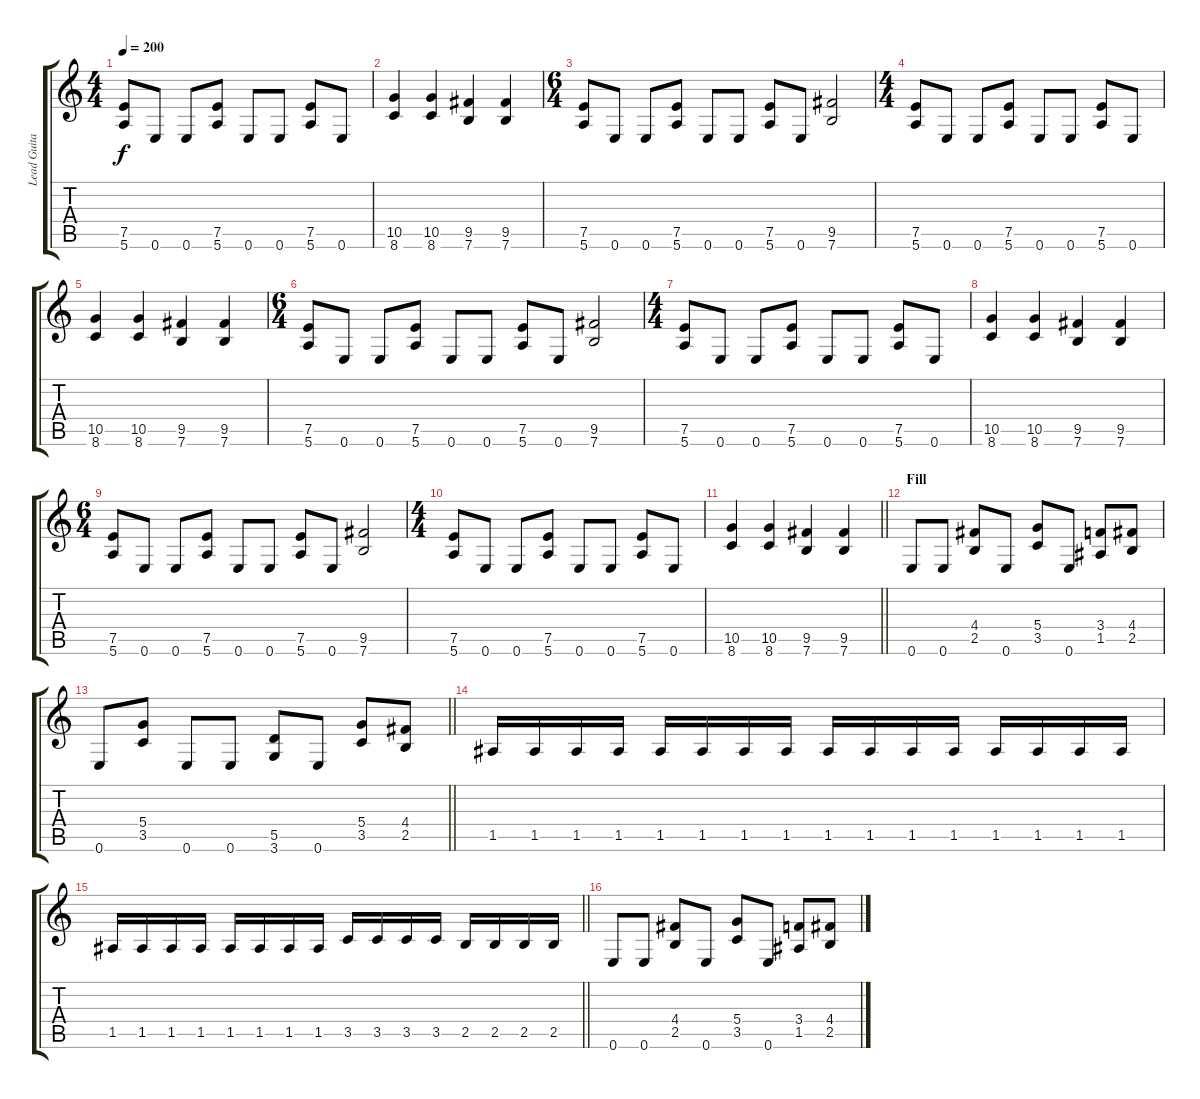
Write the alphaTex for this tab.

\track ("Lead Guitar- Distortion" "Lead Guita") {instrument distortionguitar}
\staff {score tabs}
\tuning (E4 B3 G3 D3 A2 E2) {hide}
\ts (4 4)
\tempo 200
\clef g2
\ks c
(7.5 5.6).8{dy f} 0.6.8 0.6.8 (7.5 5.6).8 0.6.8 0.6.8 (7.5 5.6).8 0.6.8 |
(10.5 8.6).4 (10.5 8.6).4 (9.5 7.6).4 (9.5 7.6).4 |
\ts (6 4)
(7.5 5.6).8 0.6.8 0.6.8 (7.5 5.6).8 0.6.8 0.6.8 (7.5 5.6).8 0.6.8 (9.5 7.6).2 |
\ts (4 4)
(7.5 5.6).8 0.6.8 0.6.8 (7.5 5.6).8 0.6.8 0.6.8 (7.5 5.6).8 0.6.8 |
(10.5 8.6).4 (10.5 8.6).4 (9.5 7.6).4 (9.5 7.6).4 |
\ts (6 4)
(7.5 5.6).8 0.6.8 0.6.8 (7.5 5.6).8 0.6.8 0.6.8 (7.5 5.6).8 0.6.8 (9.5 7.6).2 |
\ts (4 4)
(7.5 5.6).8 0.6.8 0.6.8 (7.5 5.6).8 0.6.8 0.6.8 (7.5 5.6).8 0.6.8 |
(10.5 8.6).4 (10.5 8.6).4 (9.5 7.6).4 (9.5 7.6).4 |
\ts (6 4)
(7.5 5.6).8 0.6.8 0.6.8 (7.5 5.6).8 0.6.8 0.6.8 (7.5 5.6).8 0.6.8 (9.5 7.6).2 |
\ts (4 4)
(7.5 5.6).8 0.6.8 0.6.8 (7.5 5.6).8 0.6.8 0.6.8 (7.5 5.6).8 0.6.8 |
\barLineRight lightlight
(10.5 8.6).4 (10.5 8.6).4 (9.5 7.6).4 (9.5 7.6).4 |
\section ("" "Fill")
0.6.8 0.6.8 (4.4 2.5).8 0.6.8 (5.4 3.5).8 0.6.8 (3.4 1.5).8 (4.4 2.5).8 |
\barLineRight lightlight
0.6.8 (5.4 3.5).8 0.6.8 0.6.8 (5.5 3.6).8 0.6.8 (5.4 3.5).8 (4.4 2.5).8 |
1.5.16 1.5.16 1.5.16 1.5.16 1.5.16 1.5.16 1.5.16 1.5.16 1.5.16 1.5.16 1.5.16 1.5.16 1.5.16 1.5.16 1.5.16 1.5.16 |
\barLineRight lightlight
1.5.16 1.5.16 1.5.16 1.5.16 1.5.16 1.5.16 1.5.16 1.5.16 3.5.16 3.5.16 3.5.16 3.5.16 2.5.16 2.5.16 2.5.16 2.5.16 |
0.6.8 0.6.8 (4.4 2.5).8 0.6.8 (5.4 3.5).8 0.6.8 (3.4 1.5).8 (4.4 2.5).8
